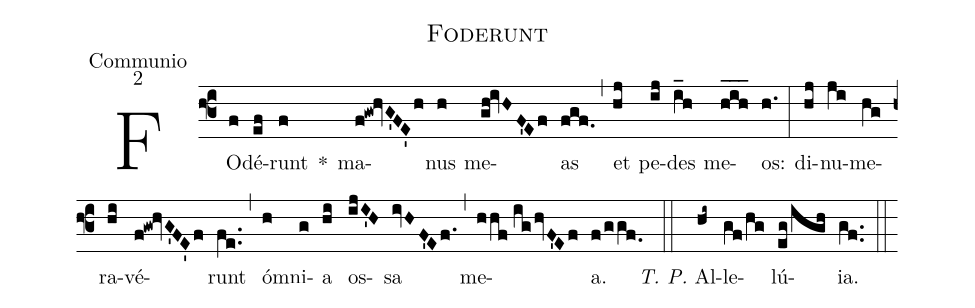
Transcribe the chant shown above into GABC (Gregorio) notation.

name: Foderunt;
office-part: Communio;
mode: 2;
%%
(f3) FO(f)dé(ef)runt(f) *() ma(f!gw!hvG'FE'h)nus(h) me(gh!ivHF'Ef)as(fgf.) (,) et(hj) pe(ij)des(i_h) me(h_i_h_)os:(h.) (:)
di(hj)nu(ji)me(hg)ra(hi)vé(f!gw!hvG'FE'f)runt(fe..) (,) óm(h)ni(g)a(hi) os(ijI'H)sa(ivHF'Ef.) (,) me(hhf//ighvF'Ef)a.(f/ggf.0) (::)
<i>T. P.</i> Al(hi~)le(gf/hg)lú(eg/igh)ia.(gf..) (::)
